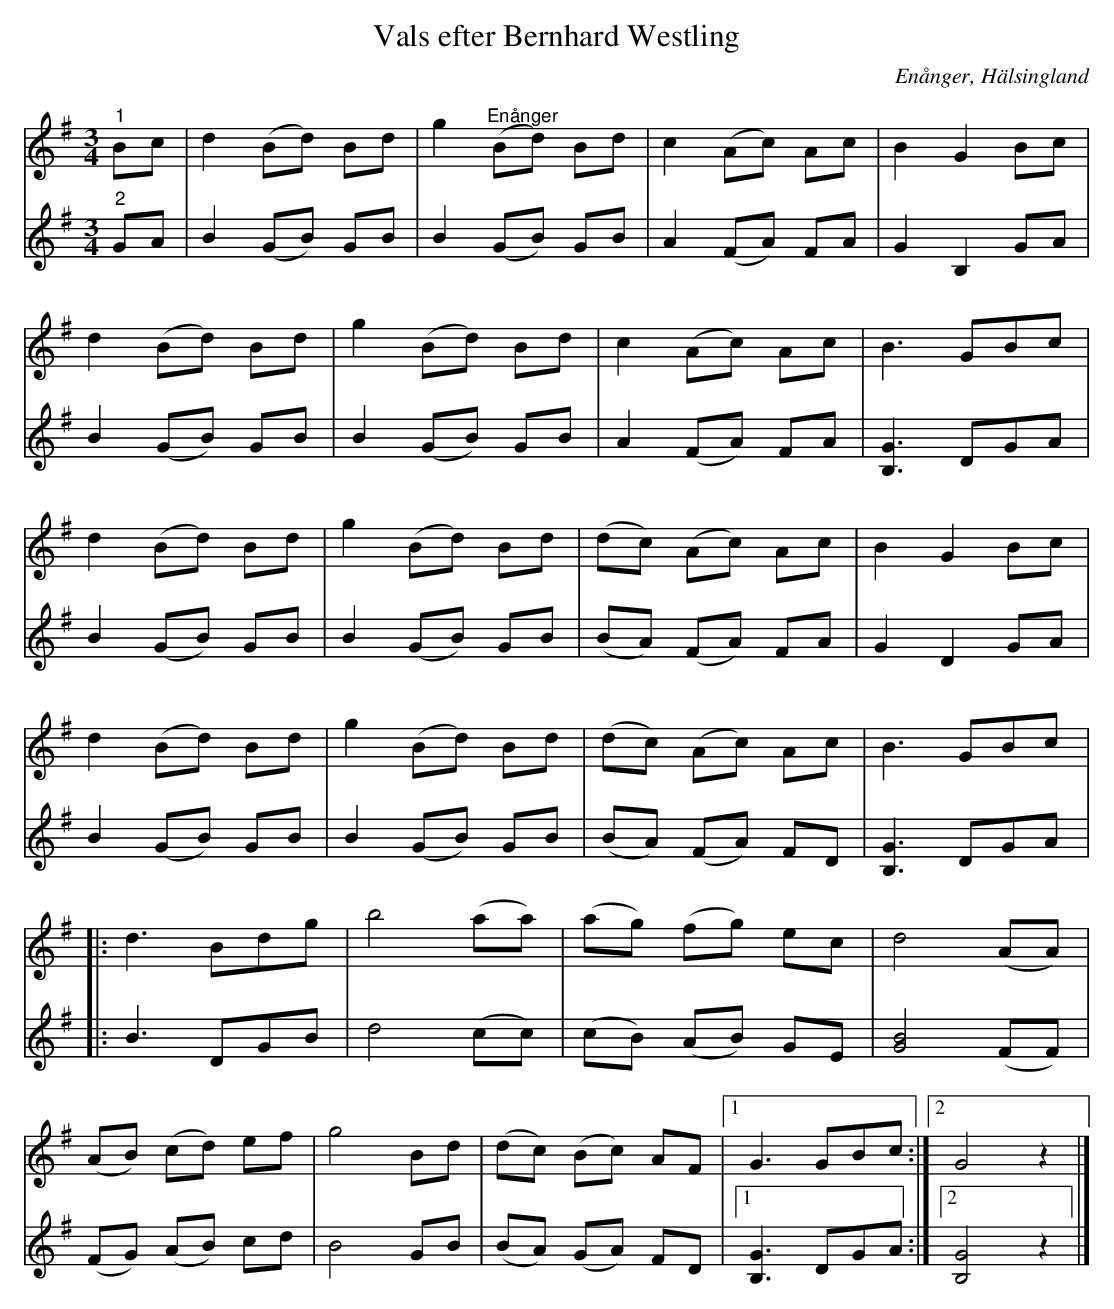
X:1
T:Vals efter Bernhard Westling
O:Enånger, Hälsingland
L:1/8
M:3/4
K:G
V:1
"^1" Bc | d2 (Bd) Bd | g2"^Enånger" (Bd) Bd | c2 (Ac) Ac | B2 G2 Bc |
d2 (Bd) Bd | g2 (Bd) Bd | c2 (Ac) Ac | B3 GBc |
d2 (Bd) Bd | g2 (Bd) Bd | (dc) (Ac) Ac | B2 G2 Bc |
d2 (Bd) Bd | g2 (Bd) Bd | (dc) (Ac) Ac | B3 GBc |:
d3 Bdg | b4 (aa) | (ag) (fg) ec | d4 (AA) |
(AB) (cd) ef | g4 Bd | (dc) (Bc) AF |1 G3 GBc :|2 G4 z2 |]
V:2
"^2" GA | B2 (GB) GB | B2 (GB) GB | A2 (FA) FA | G2 B,2 GA |
B2 (GB) GB | B2 (GB) GB | A2 (FA) FA | [B,G]3 DGA |
B2 (GB) GB | B2 (GB) GB | (BA) (FA) FA | G2 D2 GA |
B2 (GB) GB | B2 (GB) GB | (BA) (FA) FD | [B,G]3 DGA |:
B3 DGB | d4 (cc) | (cB) (AB) GE | [GB]4 (FF) |
(FG) (AB) cd | B4 GB | (BA) (GA) FD |1 [B,G]3 DGA :|2 [B,G]4 z2 |]
